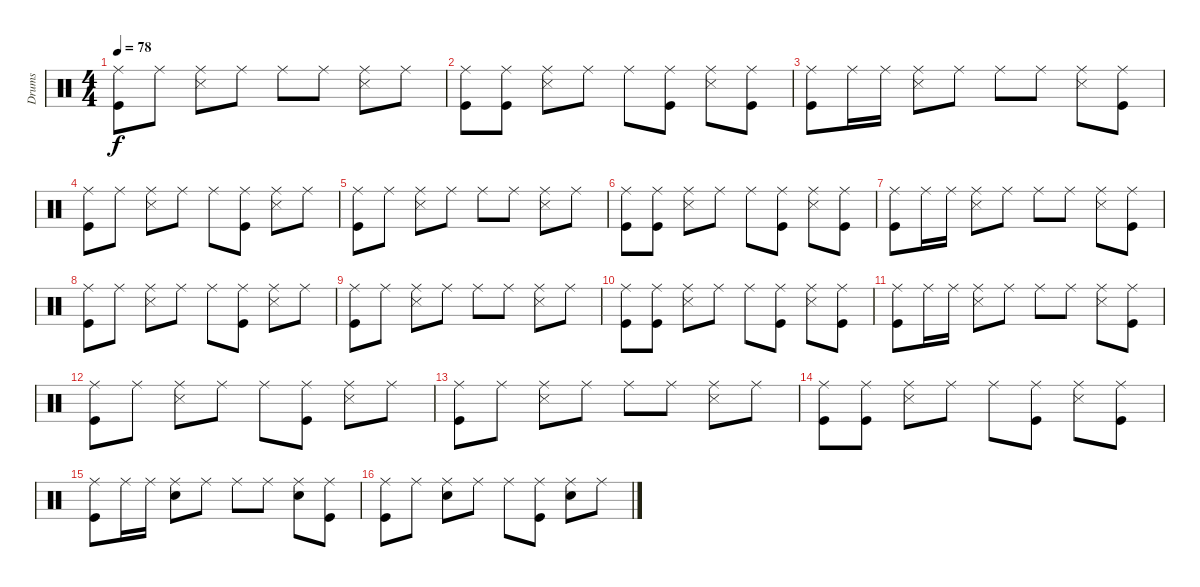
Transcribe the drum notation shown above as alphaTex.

\track ("Drums" "Drums") {instrument percussion}
\staff {score}
\articulation defaults
\ts (4 4)
\tempo 78
\clef neutral
\ks c
("Ride (middle)" "Kick (hit)").8{dy f} "Ride (middle)".8 ("Ride (middle)" "Snare (side stick) 3").8 "Ride (middle)".8 "Ride (middle)".8 "Ride (middle)".8 ("Ride (middle)" "Snare (side stick) 3").8 "Ride (middle)".8 |
("Ride (middle)" "Kick (hit)").8 ("Ride (middle)" "Kick (hit)").8 ("Ride (middle)" "Snare (side stick) 3").8 "Ride (middle)".8 "Ride (middle)".8 ("Ride (middle)" "Kick (hit)").8 ("Ride (middle)" "Snare (side stick) 3").8 ("Ride (middle)" "Kick (hit)").8 |
("Ride (middle)" "Kick (hit)").8 "Ride (middle)".16 "Ride (middle)".16 ("Ride (middle)" "Snare (side stick) 3").8 "Ride (middle)".8 "Ride (middle)".8 "Ride (middle)".8 ("Ride (middle)" "Snare (side stick) 3").8 ("Ride (middle)" "Kick (hit)").8 |
("Ride (middle)" "Kick (hit)").8 "Ride (middle)".8 ("Ride (middle)" "Snare (side stick) 3").8 "Ride (middle)".8 "Ride (middle)".8 ("Ride (middle)" "Kick (hit)").8 ("Ride (middle)" "Snare (side stick) 3").8 "Ride (middle)".8 |
("Ride (middle)" "Kick (hit)").8 "Ride (middle)".8 ("Ride (middle)" "Snare (side stick) 3").8 "Ride (middle)".8 "Ride (middle)".8 "Ride (middle)".8 ("Ride (middle)" "Snare (side stick) 3").8 "Ride (middle)".8 |
("Ride (middle)" "Kick (hit)").8 ("Ride (middle)" "Kick (hit)").8 ("Ride (middle)" "Snare (side stick) 3").8 "Ride (middle)".8 "Ride (middle)".8 ("Ride (middle)" "Kick (hit)").8 ("Ride (middle)" "Snare (side stick) 3").8 ("Ride (middle)" "Kick (hit)").8 |
("Ride (middle)" "Kick (hit)").8 "Ride (middle)".16 "Ride (middle)".16 ("Ride (middle)" "Snare (side stick) 3").8 "Ride (middle)".8 "Ride (middle)".8 "Ride (middle)".8 ("Ride (middle)" "Snare (side stick) 3").8 ("Ride (middle)" "Kick (hit)").8 |
("Ride (middle)" "Kick (hit)").8 "Ride (middle)".8 ("Ride (middle)" "Snare (side stick) 3").8 "Ride (middle)".8 "Ride (middle)".8 ("Ride (middle)" "Kick (hit)").8 ("Ride (middle)" "Snare (side stick) 3").8 "Ride (middle)".8 |
("Ride (middle)" "Kick (hit)").8 "Ride (middle)".8 ("Ride (middle)" "Snare (side stick) 3").8 "Ride (middle)".8 "Ride (middle)".8 "Ride (middle)".8 ("Ride (middle)" "Snare (side stick) 3").8 "Ride (middle)".8 |
("Ride (middle)" "Kick (hit)").8 ("Ride (middle)" "Kick (hit)").8 ("Ride (middle)" "Snare (side stick) 3").8 "Ride (middle)".8 "Ride (middle)".8 ("Ride (middle)" "Kick (hit)").8 ("Ride (middle)" "Snare (side stick) 3").8 ("Ride (middle)" "Kick (hit)").8 |
("Ride (middle)" "Kick (hit)").8 "Ride (middle)".16 "Ride (middle)".16 ("Ride (middle)" "Snare (side stick) 3").8 "Ride (middle)".8 "Ride (middle)".8 "Ride (middle)".8 ("Ride (middle)" "Snare (side stick) 3").8 ("Ride (middle)" "Kick (hit)").8 |
("Ride (middle)" "Kick (hit)").8 "Ride (middle)".8 ("Ride (middle)" "Snare (side stick) 3").8 "Ride (middle)".8 "Ride (middle)".8 ("Ride (middle)" "Kick (hit)").8 ("Ride (middle)" "Snare (side stick) 3").8 "Ride (middle)".8 |
("Ride (middle)" "Kick (hit)").8 "Ride (middle)".8 ("Ride (middle)" "Snare (side stick) 3").8 "Ride (middle)".8 "Ride (middle)".8 "Ride (middle)".8 ("Ride (middle)" "Snare (side stick) 3").8 "Ride (middle)".8 |
("Ride (middle)" "Kick (hit)").8 ("Ride (middle)" "Kick (hit)").8 ("Ride (middle)" "Snare (side stick) 3").8 "Ride (middle)".8 "Ride (middle)".8 ("Ride (middle)" "Kick (hit)").8 ("Ride (middle)" "Snare (side stick) 3").8 ("Ride (middle)" "Kick (hit)").8 |
("Ride (middle)" "Kick (hit)").8 "Ride (middle)".16 "Ride (middle)".16 ("Ride (middle)" "Snare (hit) 2").8 "Ride (middle)".8 "Ride (middle)".8 "Ride (middle)".8 ("Ride (middle)" "Snare (hit) 2").8 ("Ride (middle)" "Kick (hit)").8 |
("Ride (middle)" "Kick (hit)").8 "Ride (middle)".8 ("Ride (middle)" "Snare (hit) 2").8 "Ride (middle)".8 "Ride (middle)".8 ("Ride (middle)" "Kick (hit)").8 ("Ride (middle)" "Snare (hit) 2").8 "Ride (middle)".8
